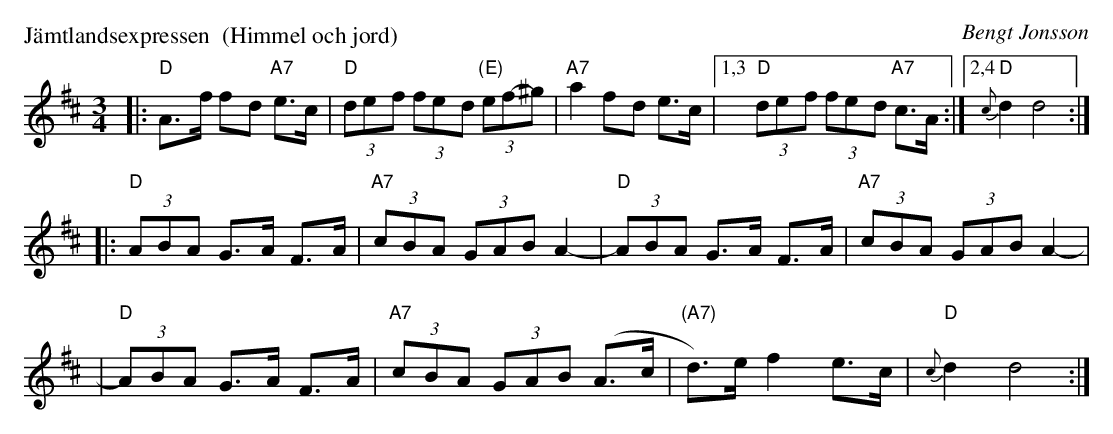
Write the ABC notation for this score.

X:1
P: J\"amtlandsexpressen  (Himmel och jord)
O: Bengt Jonsson
M: 3/4
L: 1/8
K: D
|: "D"A>-f f-d "A7"e>c | "D"(3de-f (3fe-d "(E)"(3ef-^g \
| "A7"a2 f-d e>c |1,3 "D"(3de-f (3fe-d "A7"c>A :|2,4 "D"{c}d2 d4 :|
|: "D"(3AB-A G>A F>A | "A7"(3cB-A (3GA-B A2- \
| "D"(3AB-A G>A F>A | "A7"(3cB-A (3GA-B A2- |
| "D"(3AB-A G>A F>A | "A7"(3cB-A (3GA-B (A>c \
| "(A7)"d)>e f2 e>c | "D"{c}d2 d4 :|
